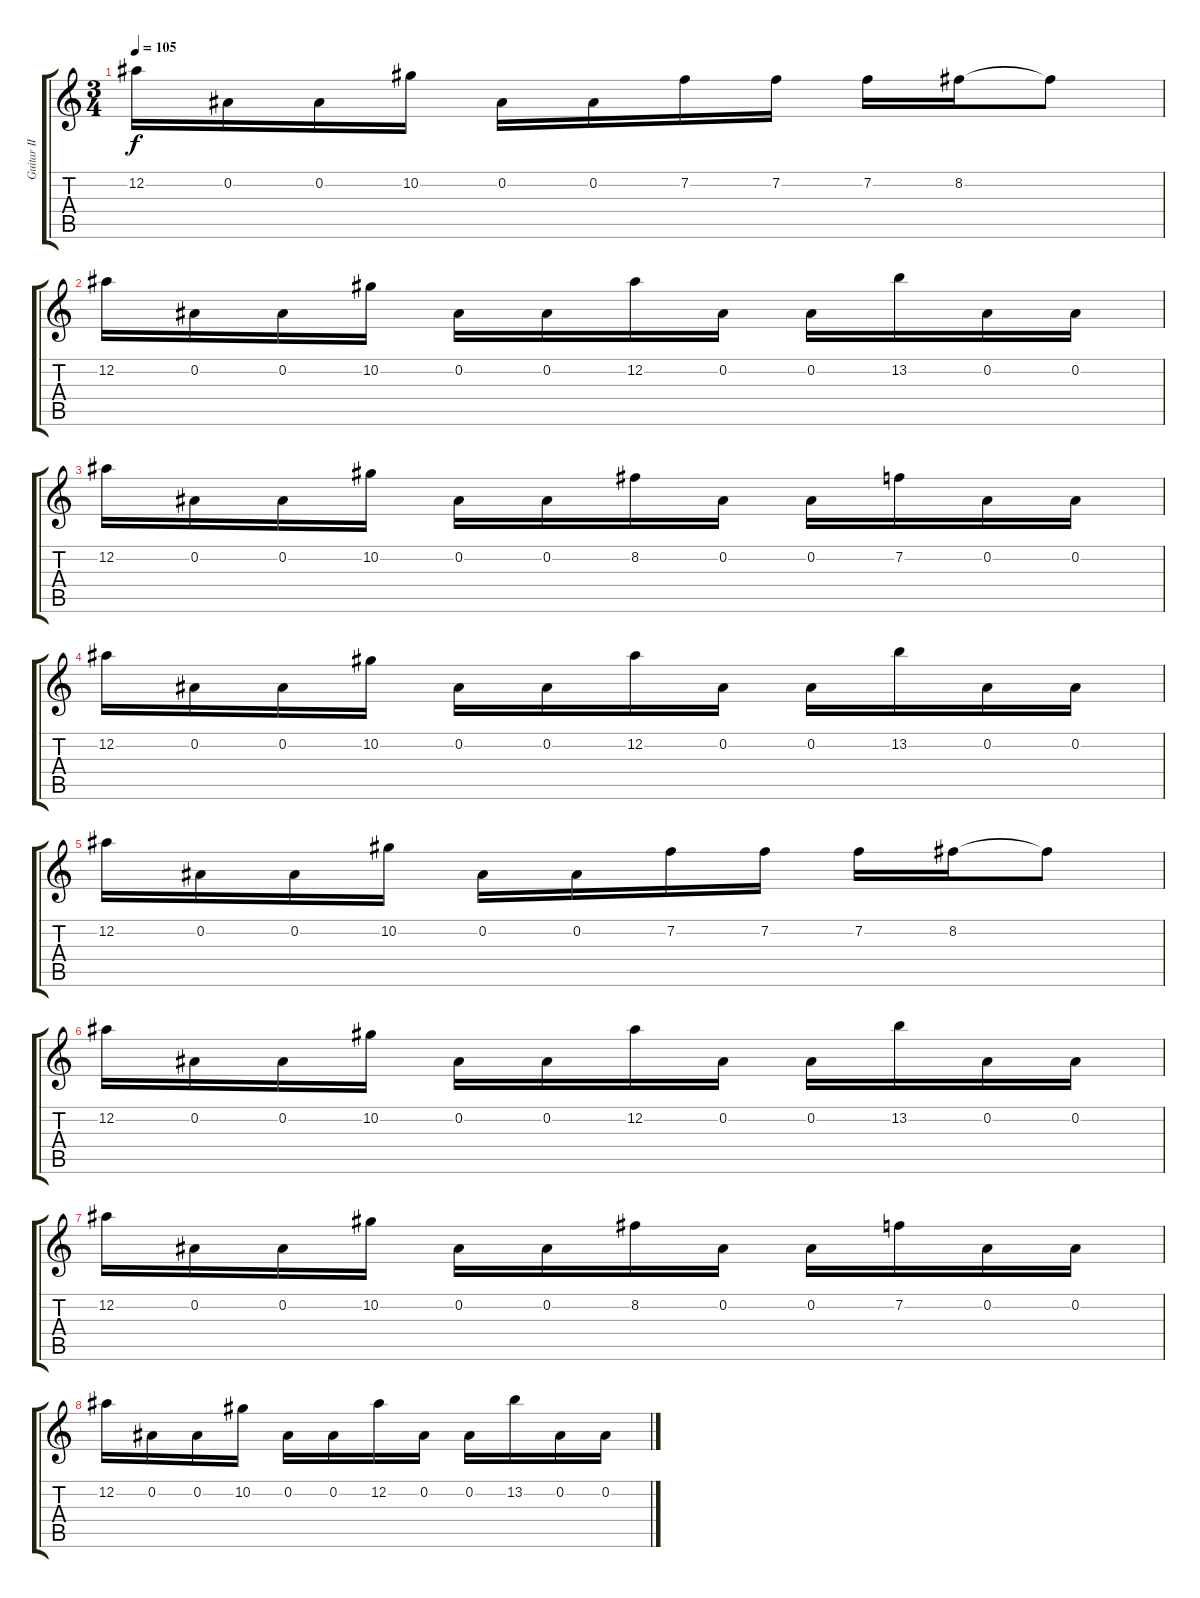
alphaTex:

\track ("Guitar II" "Guitar II") {instrument overdrivenguitar}
\staff {score tabs}
\tuning (Eb4 Bb3 Gb3 Db3 Ab2 Eb2) {hide}
\ts (3 4)
\tempo 105
\clef g2
\ks c
12.2.16{dy f} 0.2.16 0.2.16 10.2.16 0.2.16 0.2.16 7.2.16 7.2.16 7.2.16 8.2.16 8.2{t}.8 |
12.2.16 0.2.16 0.2.16 10.2.16 0.2.16 0.2.16 12.2.16 0.2.16 0.2.16 13.2.16 0.2.16 0.2.16 |
12.2.16 0.2.16 0.2.16 10.2.16 0.2.16 0.2.16 8.2.16 0.2.16 0.2.16 7.2.16 0.2.16 0.2.16 |
12.2.16 0.2.16 0.2.16 10.2.16 0.2.16 0.2.16 12.2.16 0.2.16 0.2.16 13.2.16 0.2.16 0.2.16 |
12.2.16 0.2.16 0.2.16 10.2.16 0.2.16 0.2.16 7.2.16 7.2.16 7.2.16 8.2.16 8.2{t}.8 |
12.2.16 0.2.16 0.2.16 10.2.16 0.2.16 0.2.16 12.2.16 0.2.16 0.2.16 13.2.16 0.2.16 0.2.16 |
12.2.16 0.2.16 0.2.16 10.2.16 0.2.16 0.2.16 8.2.16 0.2.16 0.2.16 7.2.16 0.2.16 0.2.16 |
12.2.16 0.2.16 0.2.16 10.2.16 0.2.16 0.2.16 12.2.16 0.2.16 0.2.16 13.2.16 0.2.16 0.2.16
